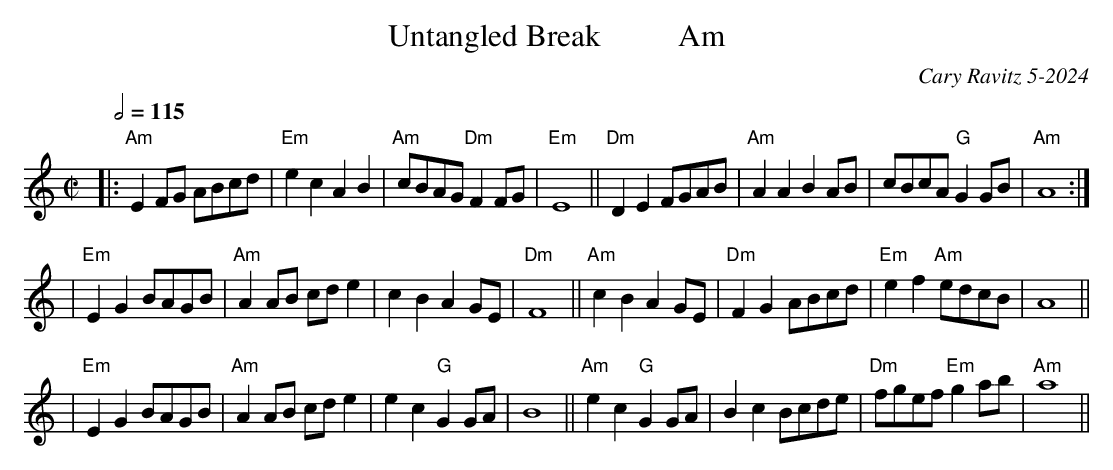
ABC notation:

X:1
T: Untangled Break          Am
C: Cary Ravitz 5-2024
M: C|
L: 1/8
Q: 1/2=115
K: Am
|: "Am"E2 FG ABcd | "Em" e2c2A2 B2 | "Am"cBAG "Dm"F2 FG | "Em"E8 || "Dm"D2E2 FGAB| "Am"A2A2B2AB | cBcA "G"G2 GB| "Am"A8 :|
| "Em"E2G2 BAGB | "Am"A2AB cde2 | c2 B2 A2 GE| "Dm"F8 || "Am"c2 B2 A2 GE  | "Dm"F2 G2 ABcd | "Em"e2f2 "Am"edcB | A8 ||
| "Em"E2G2 BAGB | "Am"A2AB cde2 | e2 c2 "G"G2 GA | ""B8 || "Am"e2 c2 "G"G2 GA | B2 c2 Bcde | "Dm"fgef "Em"g2ab | "Am"a8 ||
